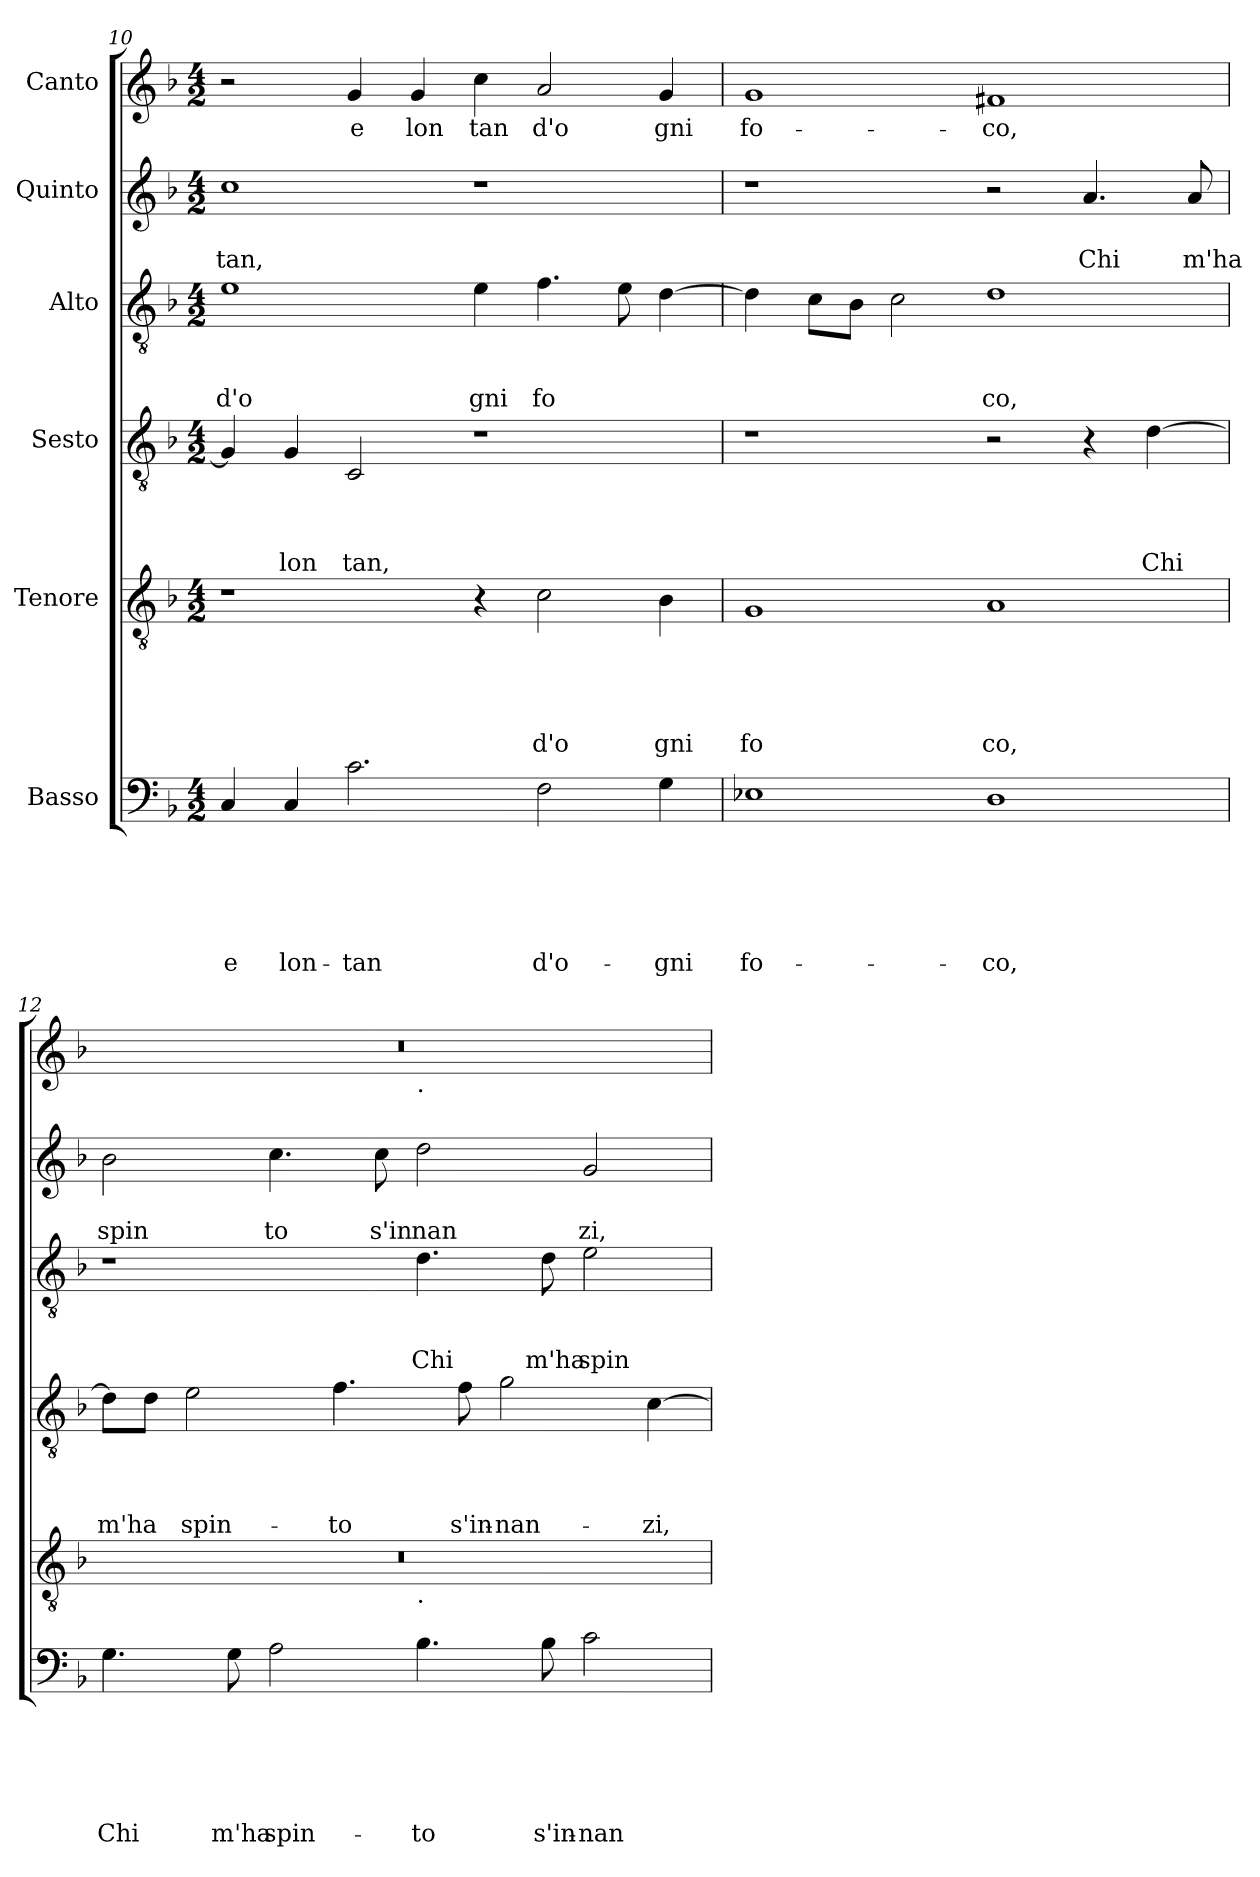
**kern	**text	**text	**text	**text	**text	**text	**kern	**text	**text	**text	**text	**text	**kern	**text	**text	**text	**text	**kern	**text	**text	**text	**kern	**text	**text	**kern	**text
*part6	*part6	*part6	*part6	*part6	*part6	*part6	*part5	*part5	*part5	*part5	*part5	*part5	*part4	*part4	*part4	*part4	*part4	*part3	*part3	*part3	*part3	*part2	*part2	*part2	*part1	*part1
*staff6	*staff6	*staff6	*staff6	*staff6	*staff6	*staff6	*staff5	*staff5	*staff5	*staff5	*staff5	*staff5	*staff4	*staff4	*staff4	*staff4	*staff4	*staff3	*staff3	*staff3	*staff3	*staff2	*staff2	*staff2	*staff1	*staff1
*I"Basso	*	*	*	*	*	*	*I"Tenore	*	*	*	*	*	*I"Sesto	*	*	*	*	*I"Alto	*	*	*	*I"Quinto	*	*	*I"Canto	*
*clefF4	*	*	*	*	*	*	*clefGv2	*	*	*	*	*	*clefGv2	*	*	*	*	*clefGv2	*	*	*	*clefG2	*	*	*clefG2	*
*k[b-]	*	*	*	*	*	*	*k[b-]	*	*	*	*	*	*k[b-]	*	*	*	*	*k[b-]	*	*	*	*k[b-]	*	*	*k[b-]	*
*F:	*	*	*	*	*	*	*F:	*	*	*	*	*	*F:	*	*	*	*	*F:	*	*	*	*F:	*	*	*F:	*
*M4/2	*	*	*	*	*	*	*M4/2	*	*	*	*	*	*M4/2	*	*	*	*	*M4/2	*	*	*	*M4/2	*	*	*M4/2	*
=10	=10	=10	=10	=10	=10	=10	=10	=10	=10	=10	=10	=10	=10	=10	=10	=10	=10	=10	=10	=10	=10	=10	=10	=10	=10	=10
!	!	!	!	!	!	!LO:LY:b	!	!	!	!	!	!	!	!	!	!	!	!	!	!	!LO:LY:b	!	!	!LO:LY:b	!	!
4C/	.	.	.	.	.	e	1r	.	.	.	.	.	4G/]	.	.	.	.	1e	.	.	d'o	1cc	.	tan,	2r	.
!	!	!	!	!	!	!LO:LY:b	!	!	!	!	!	!	!	!	!	!	!LO:LY:b	!	!	!	!	!	!	!	!	!
4C/	.	.	.	.	.	lon-	.	.	.	.	.	.	4G/	.	.	.	lon	.	.	.	.	.	.	.	.	.
!	!	!	!	!	!	!LO:LY:b	!	!	!	!	!	!	!	!	!	!	!LO:LY:b	!	!	!	!	!	!	!	!	!LO:LY:b
2.c\	.	.	.	.	.	-tan	.	.	.	.	.	.	2C/	.	.	.	tan,	.	.	.	.	.	.	.	4g/	e
!	!	!	!	!	!	!	!	!	!	!	!	!	!	!	!	!	!	!	!	!	!	!	!	!	!	!LO:LY:b
.	.	.	.	.	.	.	.	.	.	.	.	.	.	.	.	.	.	.	.	.	.	.	.	.	4g/	lon
!	!	!	!	!	!	!	!	!	!	!	!	!	!	!	!	!	!	!	!	!	!LO:LY:b	!	!	!	!	!LO:LY:b
.	.	.	.	.	.	.	4r	.	.	.	.	.	1r	.	.	.	.	4e\	.	.	gni	1r	.	.	4cc\	tan
!	!	!	!	!	!	!LO:LY:b	!	!	!	!	!	!LO:LY:b	!	!	!	!	!	!	!	!	!LO:LY:b	!	!	!	!	!LO:LY:b
2F\	.	.	.	.	.	d'o-	2c\	.	.	.	.	d'o	.	.	.	.	.	4.f\	.	.	fo	.	.	.	2a/	d'o
.	.	.	.	.	.	.	.	.	.	.	.	.	.	.	.	.	.	8e\	.	.	.	.	.	.	.	.
!	!	!	!	!	!	!LO:LY:b	!	!	!	!	!	!LO:LY:b	!	!	!	!	!	!	!	!	!	!	!	!	!	!LO:LY:b
4G\	.	.	.	.	.	-gni	4B-\	.	.	.	.	gni	.	.	.	.	.	[<4d\	.	.	.	.	.	.	4g/	gni
!!LO:PB:g=z
=11	=11	=11	=11	=11	=11	=11	=11	=11	=11	=11	=11	=11	=11	=11	=11	=11	=11	=11	=11	=11	=11	=11	=11	=11	=11	=11
!	!	!	!	!	!	!LO:LY:b	!	!	!	!	!	!LO:LY:b	!	!	!	!	!	!	!	!	!	!	!	!	!	!LO:LY:b
1E-X	.	.	.	.	.	fo-	1G	.	.	.	.	fo	1r	.	.	.	.	4d\]	.	.	.	1r	.	.	1g	fo-
.	.	.	.	.	.	.	.	.	.	.	.	.	.	.	.	.	.	8c\L	.	.	.	.	.	.	.	.
.	.	.	.	.	.	.	.	.	.	.	.	.	.	.	.	.	.	8B-\J	.	.	.	.	.	.	.	.
.	.	.	.	.	.	.	.	.	.	.	.	.	.	.	.	.	.	2c\	.	.	.	.	.	.	.	.
!	!	!	!	!	!	!LO:LY:b	!	!	!	!	!	!LO:LY:b	!	!	!	!	!	!	!	!	!LO:LY:b	!	!	!	!	!LO:LY:b
1D	.	.	.	.	.	-co,	1A	.	.	.	.	co,	2r	.	.	.	.	1d	.	.	co,	2r	.	.	1f#X	-co,
!	!	!	!	!	!	!	!	!	!	!	!	!	!	!	!	!	!	!	!	!	!	!	!	!LO:LY:b	!	!
.	.	.	.	.	.	.	.	.	.	.	.	.	4r	.	.	.	.	.	.	.	.	4.a/	.	Chi	.	.
!	!	!	!	!	!	!	!	!	!	!	!	!	!	!	!	!	!LO:LY:b	!	!	!	!	!	!	!	!	!
.	.	.	.	.	.	.	.	.	.	.	.	.	[>4d\	.	.	.	Chi	.	.	.	.	.	.	.	.	.
!	!	!	!	!	!	!	!	!	!	!	!	!	!	!	!	!	!	!	!	!	!	!	!	!LO:LY:b	!	!
.	.	.	.	.	.	.	.	.	.	.	.	.	.	.	.	.	.	.	.	.	.	8a/	.	m'ha	.	.
=12	=12	=12	=12	=12	=12	=12	=12	=12	=12	=12	=12	=12	=12	=12	=12	=12	=12	=12	=12	=12	=12	=12	=12	=12	=12	=12
!	!	!	!	!	!	!LO:LY:b	!	!	!	!	!	!	!	!	!	!	!LO:LY:b	!	!	!	!	!	!	!LO:LY:b	!	!
*	*	*	*	*	*	*	*^	*	*	*	*	*	*	*	*	*	*	*	*	*	*	*	*	*	*^	*
4.G\	.	.	.	.	.	Chi	0r	1ryy	.	.	.	.	.	8d\L]	.	.	.	m'ha	1r	.	.	.	2b-\	.	spin	0r	1ryy	.
.	.	.	.	.	.	.	.	.	.	.	.	.	.	8d\J	.	.	.	.	.	.	.	.	.	.	.	.	.	.
!	!	!	!	!	!	!	!	!	!	!	!	!	!	!	!	!	!	!LO:LY:b	!	!	!	!	!	!	!	!	!	!
.	.	.	.	.	.	.	.	.	.	.	.	.	.	2e\	.	.	.	spin-	.	.	.	.	.	.	.	.	.	.
!	!	!	!	!	!	!LO:LY:b	!	!	!	!	!	!	!	!	!	!	!	!	!	!	!	!	!	!	!	!	!	!
8G\	.	.	.	.	.	m'ha	.	.	.	.	.	.	.	.	.	.	.	.	.	.	.	.	.	.	.	.	.	.
!	!	!	!	!	!	!LO:LY:b	!	!	!	!	!	!	!	!	!	!	!	!	!	!	!	!	!	!	!LO:LY:b	!	!	!
2A\	.	.	.	.	.	spin-	.	.	.	.	.	.	.	.	.	.	.	.	.	.	.	.	4.cc\	.	to	.	.	.
!	!	!	!	!	!	!	!	!	!	!	!	!	!	!	!	!	!	!LO:LY:b	!	!	!	!	!	!	!	!	!	!
.	.	.	.	.	.	.	.	.	.	.	.	.	.	4.f\	.	.	.	-to	.	.	.	.	.	.	.	.	.	.
!	!	!	!	!	!	!	!	!	!	!	!	!	!	!	!	!	!	!	!	!	!	!	!	!	!LO:LY:b	!	!	!
.	.	.	.	.	.	.	.	.	.	.	.	.	.	.	.	.	.	.	.	.	.	.	8cc\	.	s'in	.	.	.
!	!	!	!	!	!	!	!	!	!	!	!	!	!	!	!	!	!	!	!	!	!	!	!	!	!	!	!LO:TX:b:t=.	!
!	!	!	!	!	!	!	!	!LO:TX:b:t=.	!	!	!	!	!	!	!	!	!	!	!	!	!	!	!	!	!	!	!	!
!	!	!	!	!	!	!LO:LY:b	!	!	!	!	!	!	!	!	!	!	!	!	!	!	!	!LO:LY:b	!	!	!LO:LY:b	!	!	!
4.B-\	.	.	.	.	.	-to	.	1ryy	.	.	.	.	.	.	.	.	.	.	4.d\	.	.	Chi	2dd\	.	nan	.	1ryy	.
!	!	!	!	!	!	!	!	!	!	!	!	!	!	!	!	!	!	!LO:LY:b	!	!	!	!	!	!	!	!	!	!
.	.	.	.	.	.	.	.	.	.	.	.	.	.	8f\	.	.	.	s'in-	.	.	.	.	.	.	.	.	.	.
!	!	!	!	!	!	!	!	!	!	!	!	!	!	!	!	!	!	!LO:LY:b	!	!	!	!	!	!	!	!	!	!
.	.	.	.	.	.	.	.	.	.	.	.	.	.	2g\	.	.	.	-nan-	.	.	.	.	.	.	.	.	.	.
!	!	!	!	!	!	!LO:LY:b	!	!	!	!	!	!	!	!	!	!	!	!	!	!	!	!LO:LY:b	!	!	!	!	!	!
8B-\	.	.	.	.	.	s'in-	.	.	.	.	.	.	.	.	.	.	.	.	8d\	.	.	m'ha	.	.	.	.	.	.
!	!	!	!	!	!	!LO:LY:b	!	!	!	!	!	!	!	!	!	!	!	!	!	!	!	!LO:LY:b	!	!	!LO:LY:b	!	!	!
2c\	.	.	.	.	.	-nan-	.	.	.	.	.	.	.	.	.	.	.	.	2e\	.	.	spin	2g/	.	zi,	.	.	.
!	!	!	!	!	!	!	!	!	!	!	!	!	!	!	!	!	!	!LO:LY:b	!	!	!	!	!	!	!	!	!	!
.	.	.	.	.	.	.	.	.	.	.	.	.	.	[>4c\	.	.	.	-zi,	.	.	.	.	.	.	.	.	.	.
*	*	*	*	*	*	*	*v	*v	*	*	*	*	*	*	*	*	*	*	*	*	*	*	*	*	*	*v	*v	*
=	=	=	=	=	=	=	=	=	=	=	=	=	=	=	=	=	=	=	=	=	=	=	=	=	=	=
*-	*-	*-	*-	*-	*-	*-	*-	*-	*-	*-	*-	*-	*-	*-	*-	*-	*-	*-	*-	*-	*-	*-	*-	*-	*-	*-
